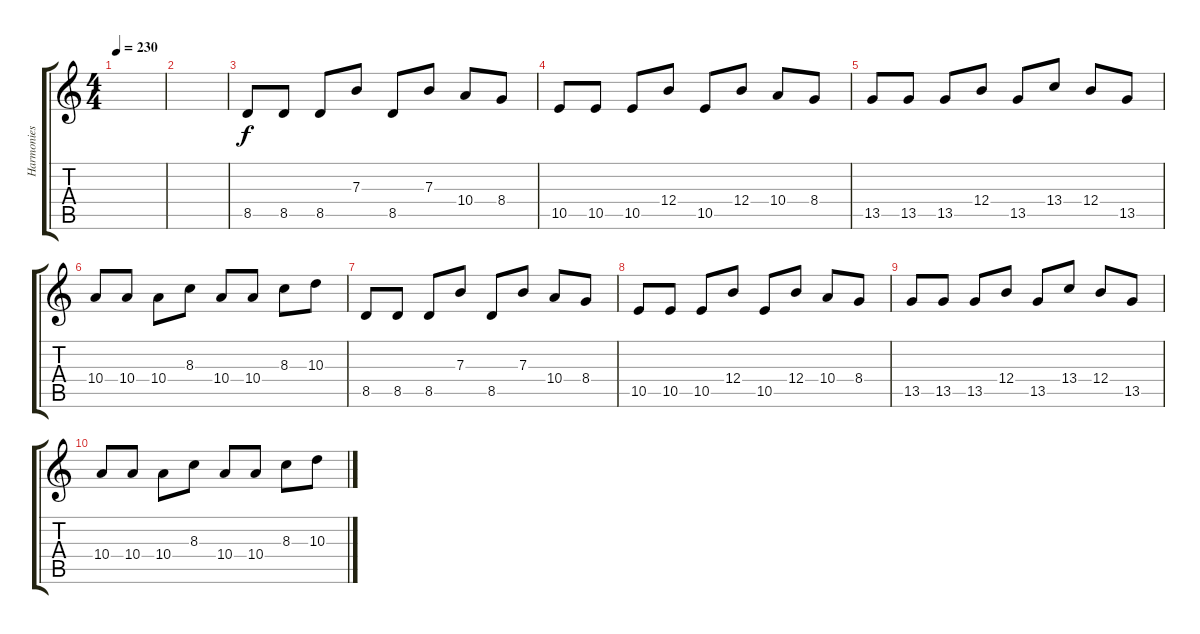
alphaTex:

\track ("Harmonies" "Harmonies") {instrument distortionguitar}
\staff {score tabs}
\tuning (Db4 Ab3 E3 B2 Gb2 B1) {hide}
\ts (4 4)
\tempo 230
\clef g2
\ks c
|
|
8.5.8 8.5.8 8.5.8 7.3.8 8.5.8 7.3.8 10.4.8 8.4.8 |
10.5.8 10.5.8 10.5.8 12.4.8 10.5.8 12.4.8 10.4.8 8.4.8 |
13.5.8 13.5.8 13.5.8 12.4.8 13.5.8 13.4.8 12.4.8 13.5.8 |
10.4.8 10.4.8 10.4.8 8.3.8 10.4.8 10.4.8 8.3.8 10.3.8 |
8.5.8 8.5.8 8.5.8 7.3.8 8.5.8 7.3.8 10.4.8 8.4.8 |
10.5.8 10.5.8 10.5.8 12.4.8 10.5.8 12.4.8 10.4.8 8.4.8 |
13.5.8 13.5.8 13.5.8 12.4.8 13.5.8 13.4.8 12.4.8 13.5.8 |
10.4.8 10.4.8 10.4.8 8.3.8 10.4.8 10.4.8 8.3.8 10.3.8
